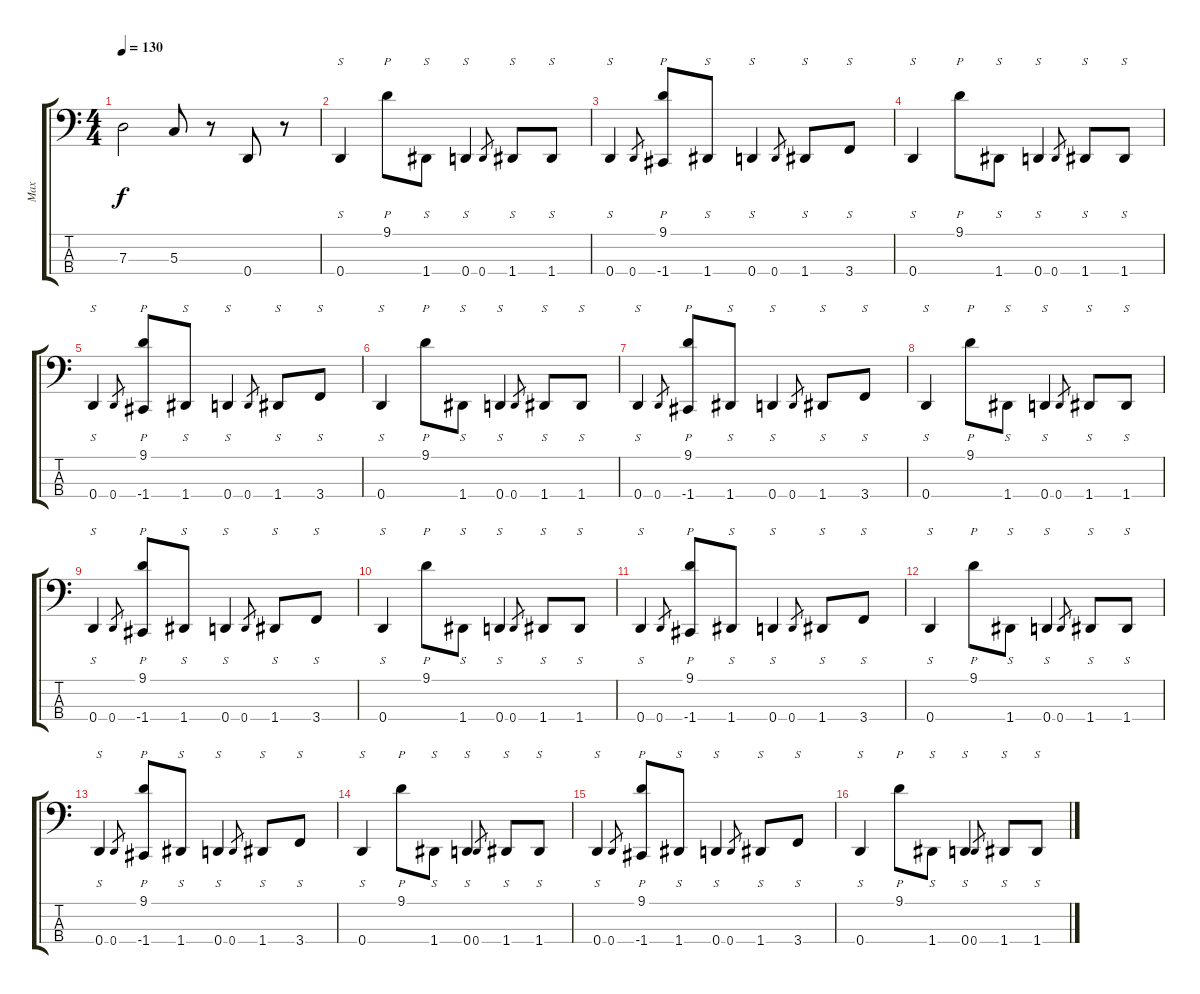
\track ("Max" "Max") {instrument slapbass1}
\staff {score tabs}
\tuning (F2 C2 G1 D1) {hide}
\ts (4 4)
\tempo 130
\clef f4
\ks c
7.3.2{dy f} 5.3.8 r.8 0.4.8 r.8 |
0.4.4{s} 9.1.8{p} 1.4.8{s} 0.4.4{s} 0.4.8{gr} 1.4.8{s} 1.4.8{s} |
0.4.4{s} 0.4.8{gr} (9.1 -1.4).8{p} 1.4.8{s} 0.4.4{s} 0.4.8{gr} 1.4.8{s} 3.4.8{s} |
0.4.4{s} 9.1.8{p} 1.4.8{s} 0.4.4{s} 0.4.8{gr} 1.4.8{s} 1.4.8{s} |
0.4.4{s} 0.4.8{gr} (9.1 -1.4).8{p} 1.4.8{s} 0.4.4{s} 0.4.8{gr} 1.4.8{s} 3.4.8{s} |
0.4.4{s} 9.1.8{p} 1.4.8{s} 0.4.4{s} 0.4.8{gr} 1.4.8{s} 1.4.8{s} |
0.4.4{s} 0.4.8{gr} (9.1 -1.4).8{p} 1.4.8{s} 0.4.4{s} 0.4.8{gr} 1.4.8{s} 3.4.8{s} |
0.4.4{s} 9.1.8{p} 1.4.8{s} 0.4.4{s} 0.4.8{gr} 1.4.8{s} 1.4.8{s} |
0.4.4{s} 0.4.8{gr} (9.1 -1.4).8{p} 1.4.8{s} 0.4.4{s} 0.4.8{gr} 1.4.8{s} 3.4.8{s} |
0.4.4{s} 9.1.8{p} 1.4.8{s} 0.4.4{s} 0.4.8{gr} 1.4.8{s} 1.4.8{s} |
0.4.4{s} 0.4.8{gr} (9.1 -1.4).8{p} 1.4.8{s} 0.4.4{s} 0.4.8{gr} 1.4.8{s} 3.4.8{s} |
0.4.4{s} 9.1.8{p} 1.4.8{s} 0.4.4{s} 0.4.8{gr} 1.4.8{s} 1.4.8{s} |
0.4.4{s} 0.4.8{gr} (9.1 -1.4).8{p} 1.4.8{s} 0.4.4{s} 0.4.8{gr} 1.4.8{s} 3.4.8{s} |
0.4.4{s} 9.1.8{p} 1.4.8{s} 0.4.4{s} 0.4.8{gr} 1.4.8{s} 1.4.8{s} |
0.4.4{s} 0.4.8{gr} (9.1 -1.4).8{p} 1.4.8{s} 0.4.4{s} 0.4.8{gr} 1.4.8{s} 3.4.8{s} |
0.4.4{s} 9.1.8{p} 1.4.8{s} 0.4.4{s} 0.4.8{gr} 1.4.8{s} 1.4.8{s}
